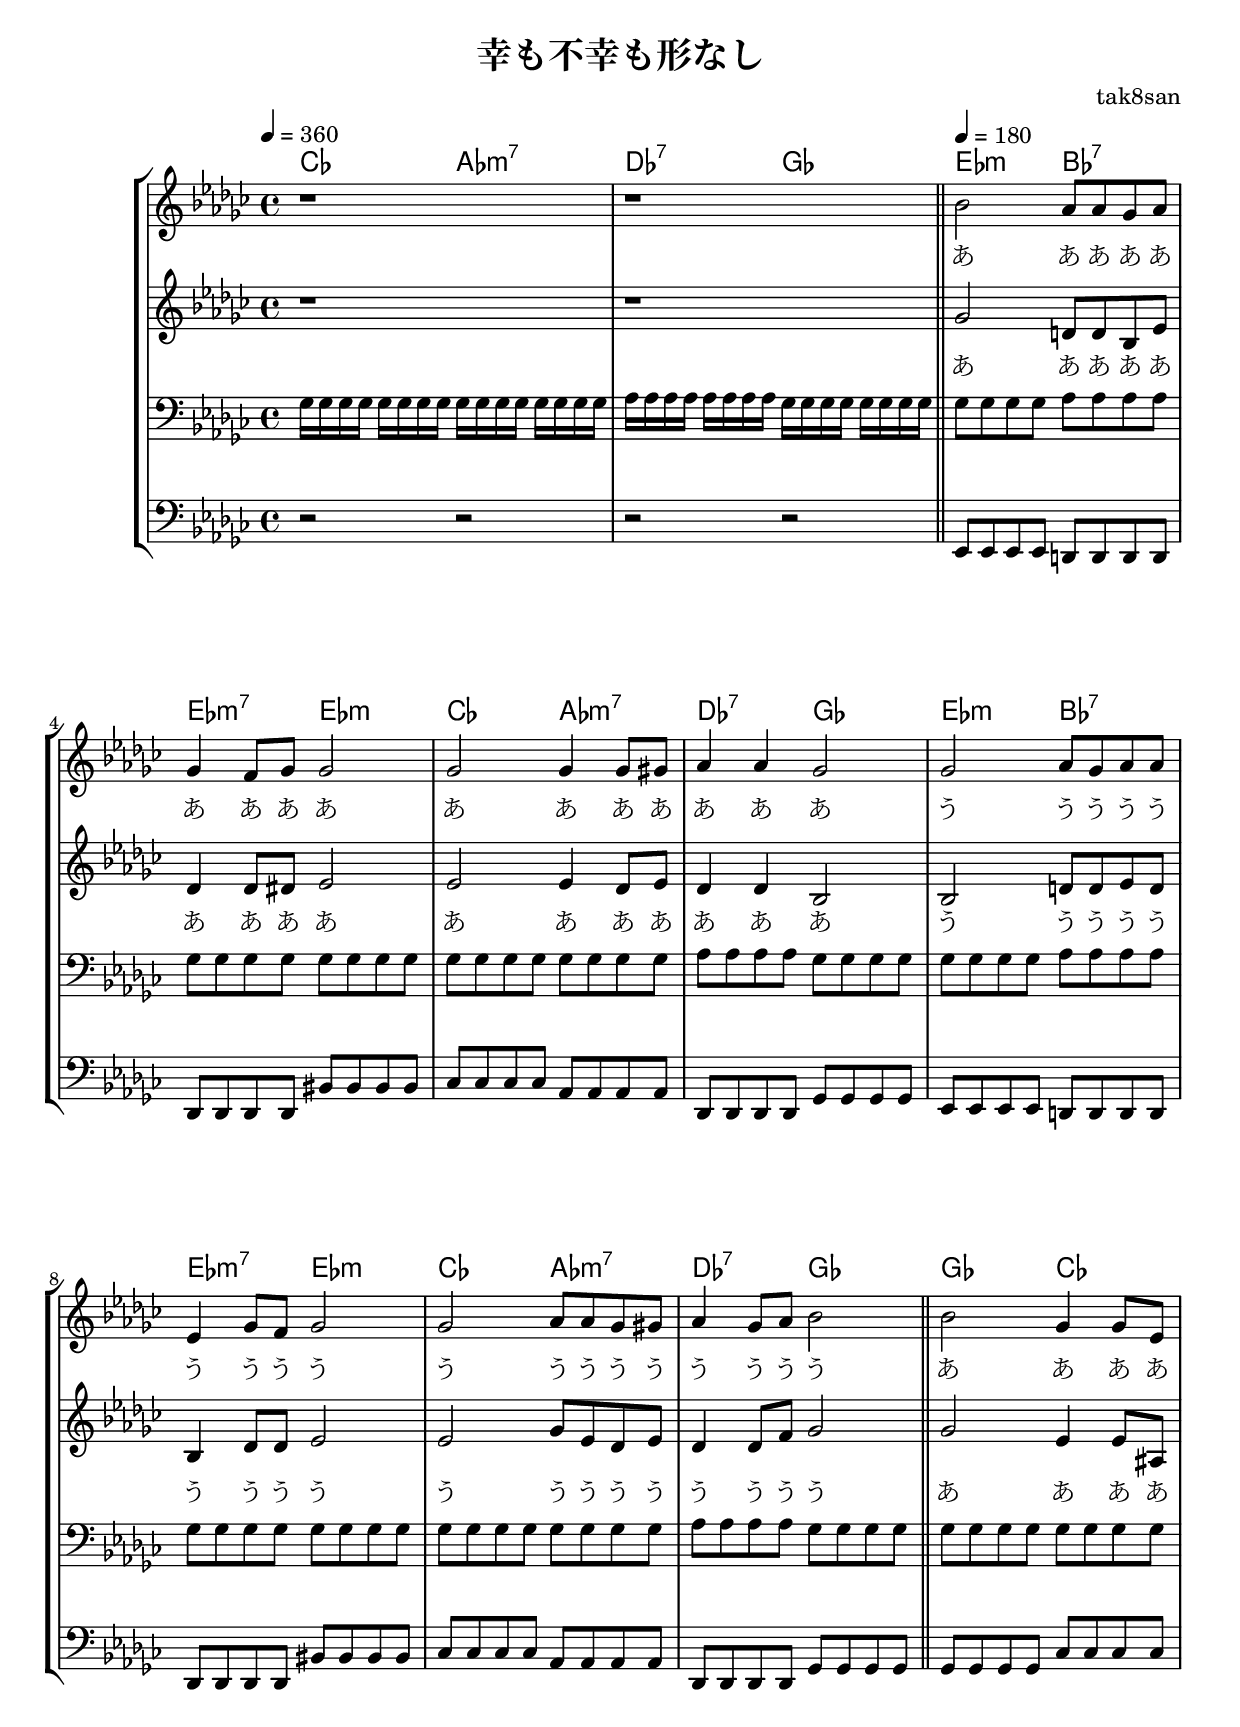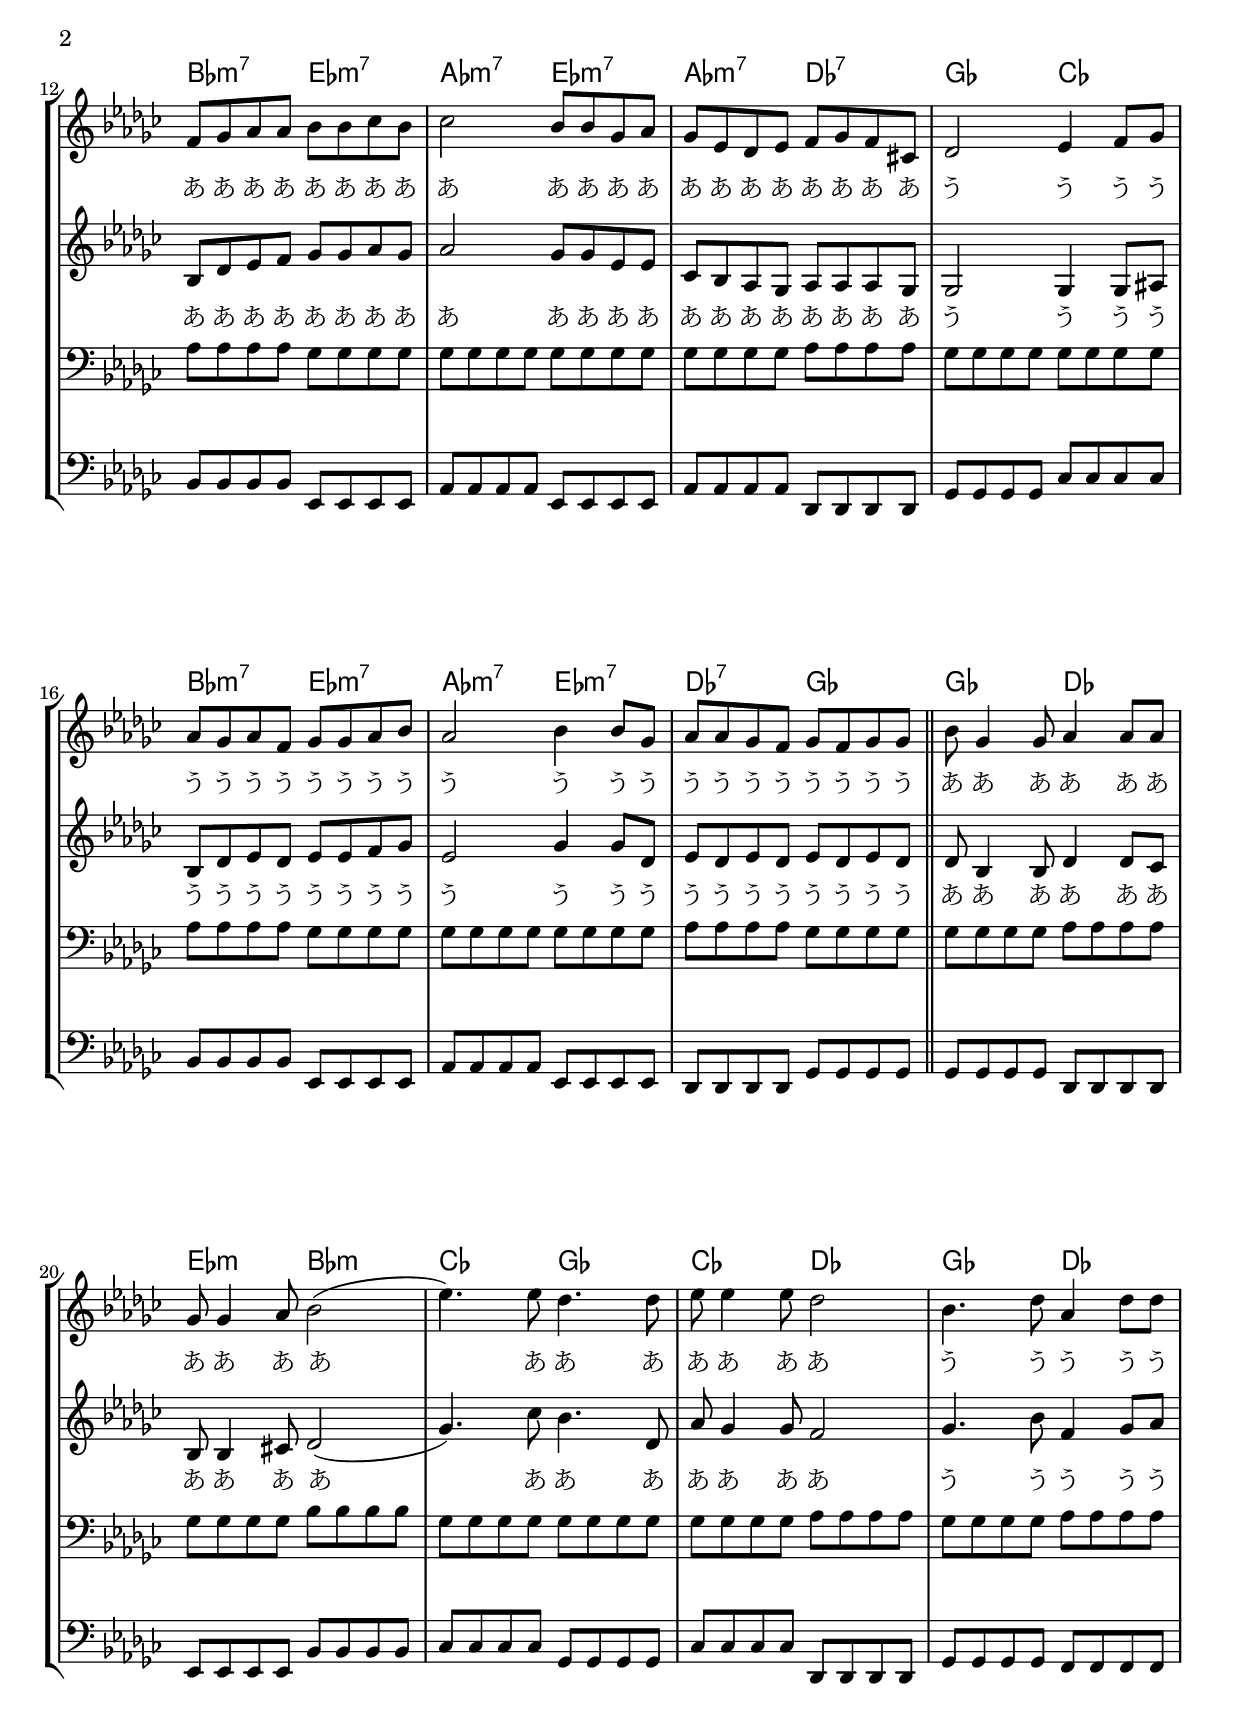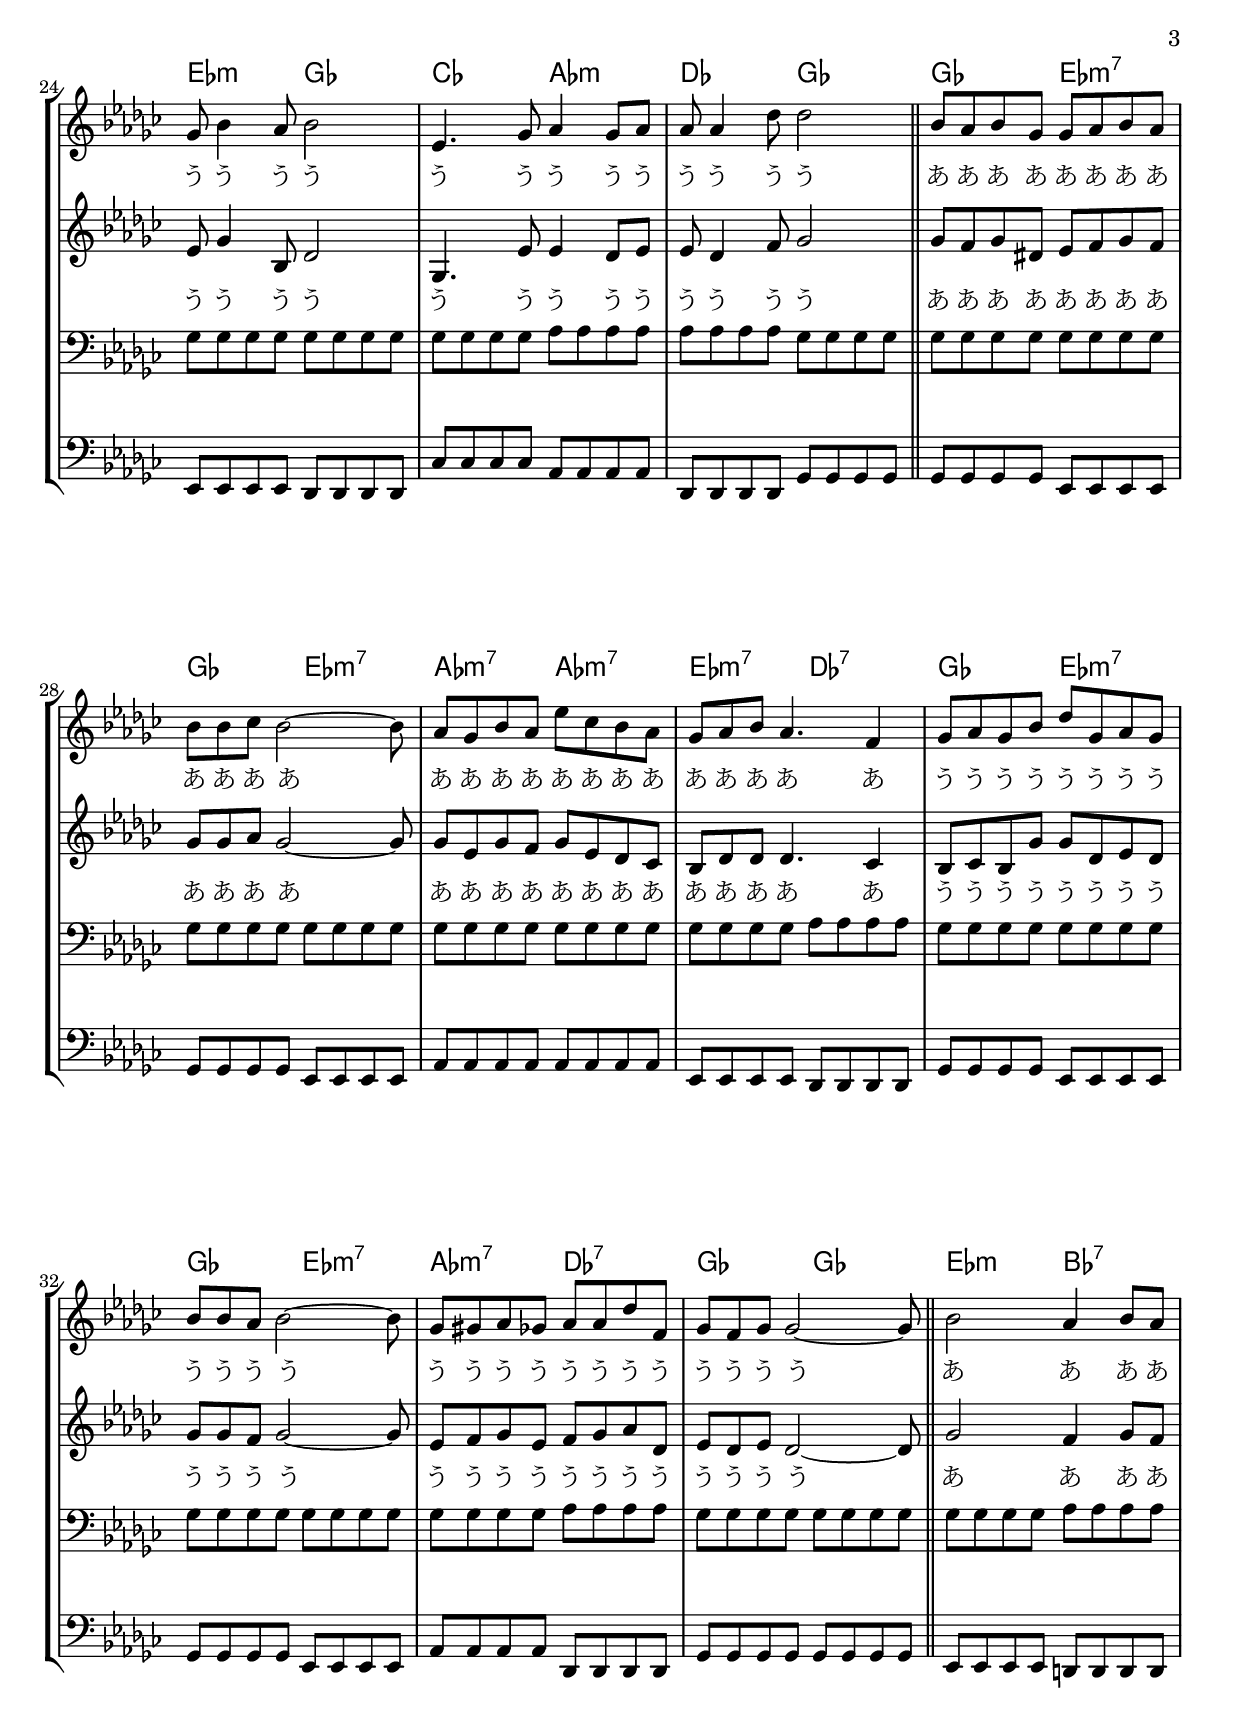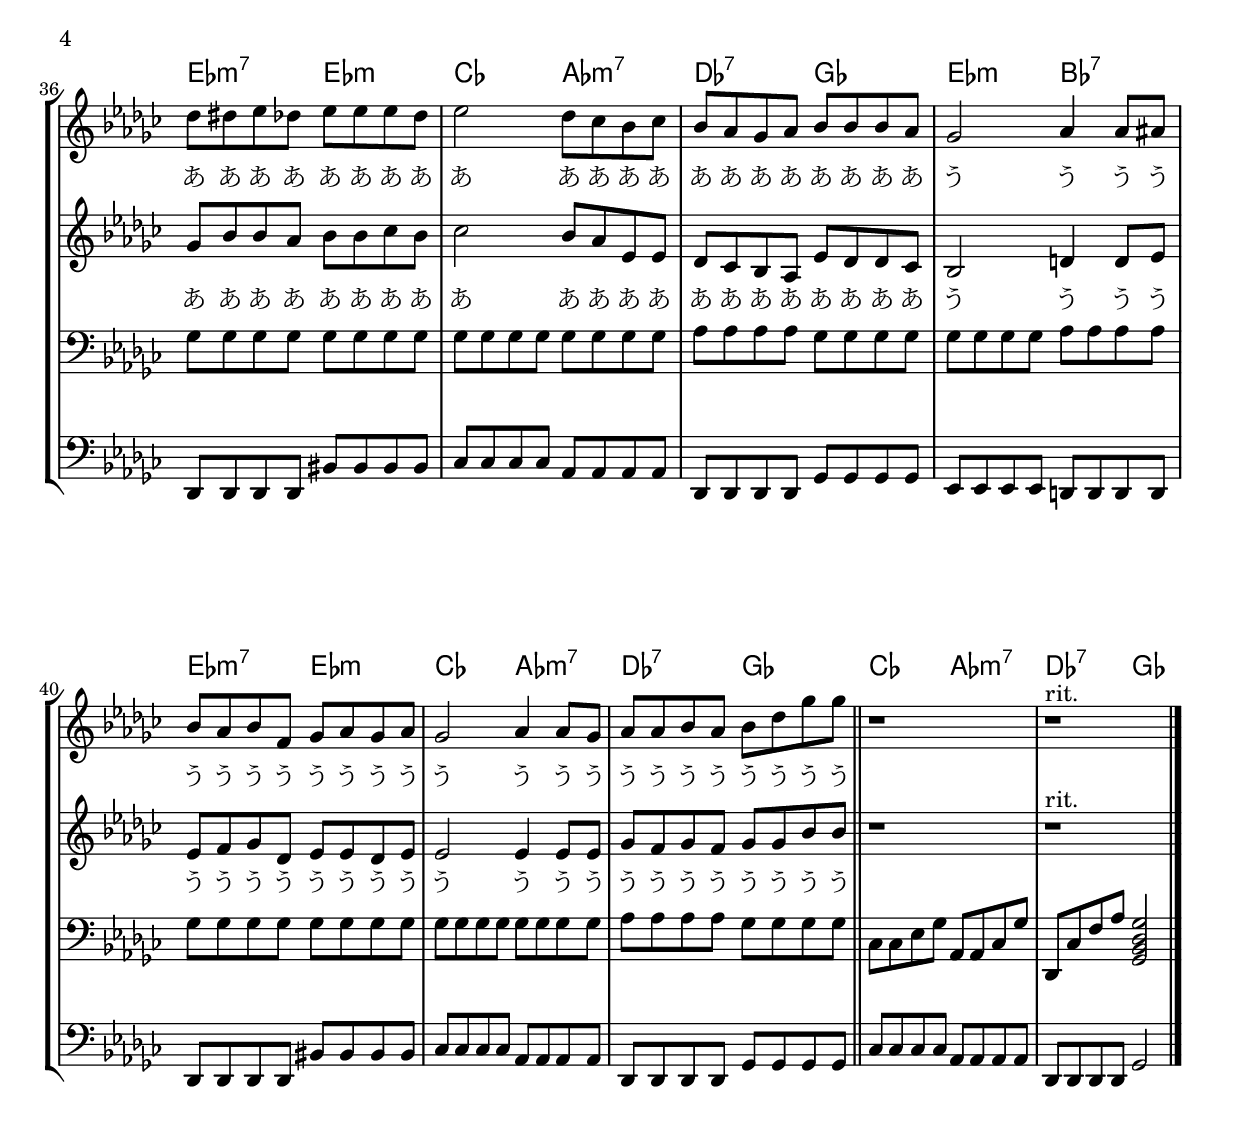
\version "2.12.1"

\header {
	title = \markup {幸も不幸も形なし}
	composer = \markup \center-column {tak8san}
}

harmony = \chordmode {
	ces2 as:min7 des:7 ges 

	es:m bes:7 es:min7 es:m ces as:min7 des:7 ges es:m bes:7 es:min7 es:m ces as:min7 des:7 ges 

	ges ces bes:min7 es:min7 as:min7 es:min7 as:min7 des:7 ges ces bes:min7 es:min7 as:min7 es:min7 des:7 ges 

	ges des es:m bes:m ces ges ces des ges des es:m ges ces as:m des ges 

	ges es:min7 ges es:min7 as:min7 as:min7 es:min7 des:7 ges es:min7 ges es:min7 as:min7 des:7 ges ges 

	es:m bes:7 es:min7 es:m ces as:min7 des:7 ges es:m bes:7 es:min7 es:m ces as:min7 des:7 ges 

	ces as:min7 des:7 ges 
}

melody = {
	\key ges \major
	\tempo 4 = 360
	r1 | r1   
	\set Staff.midiInstrument = #"Glockenspiel"
	\set Staff.midiMinimumVolume = #0.7
	\set Staff.midiMaximumVolume = #0.9
		\tempo 4 = 180
bes'2  as'8  as'8  ges'8  as'8 
	ges'4  f'8  ges'8  ges'2 
	ges'2  ges'4  ges'8  gis'8 
	as'4  as'4  ges'2 
	ges'2  as'8  ges'8  as'8  as'8 
	es'4  ges'8  f'8  ges'2 
	ges'2  as'8  as'8  ges'8  gis'8 
	as'4  ges'8  as'8  bes'2
	\set Staff.midiInstrument = #"Electric Guitar (clean)"
	\set Staff.midiMinimumVolume = #0.7
	\set Staff.midiMaximumVolume = #0.9
	bes'2  ges'4  ges'8  es'8 
	f'8  ges'8  as'8  as'8  bes'8  bes'8  ces''8  bes'8 
	ces''2  bes'8  bes'8  ges'8  as'8 
	ges'8  es'8  des'8  es'8  f'8  ges'8  f'8  cis'8 
	des'2  es'4  f'8  ges'8 
	as'8  ges'8  as'8  f'8  ges'8  ges'8  as'8  bes'8 
	as'2  bes'4  bes'8  ges'8 
	as'8  as'8  ges'8  f'8  ges'8  f'8  ges'8  ges'8
	\set Staff.midiInstrument = #"Rock Organ"
	\set Staff.midiMinimumVolume = #0.7
	\set Staff.midiMaximumVolume = #0.9
	bes'8  ges'4  ges'8  as'4  as'8  as'8 
	ges'8  ges'4  as'8  bes'2 
	(es''4.)  es''8  des''4.  des''8 
	es''8  es''4  es''8  des''2 
	bes'4.  des''8  as'4  des''8  des''8 
	ges'8  bes'4  as'8  bes'2 
	es'4.  ges'8  as'4  ges'8  as'8 
	as'8  as'4  des''8  des''2
	\set Staff.midiInstrument = #"Overdriven Guitar"
	\set Staff.midiMinimumVolume = #0.7
	\set Staff.midiMaximumVolume = #0.9
	bes'8  as'8  bes'8  ges'8  ges'8  as'8  bes'8  as'8 
	bes'8  bes'8  ces''8  bes'2~bes'8 
	as'8  ges'8  bes'8  as'8  es''8  ces''8  bes'8  as'8 
	ges'8  as'8  bes'8  as'4.  f'4 
	ges'8  as'8  ges'8  bes'8  des''8  ges'8  as'8  ges'8 
	bes'8  bes'8  as'8  bes'2~bes'8 
	ges'8  gis'8  as'8  ges'8  as'8  as'8  des''8  f'8 
	ges'8  f'8  ges'8  ges'2~ges'8
	\set Staff.midiInstrument = #"Electric Guitar (clean)"
	\set Staff.midiMinimumVolume = #0.7
	\set Staff.midiMaximumVolume = #0.9
	bes'2  as'4  bes'8  as'8 
	des''8  dis''8  es''8  des''8  es''8  es''8  es''8  des''8 
	es''2  des''8  ces''8  bes'8  ces''8 
	bes'8  as'8  ges'8  as'8  bes'8  bes'8  bes'8  as'8 
	ges'2  as'4  as'8  ais'8 
	bes'8  as'8  bes'8  f'8  ges'8  as'8  ges'8  as'8 
	ges'2  as'4  as'8  ges'8 
	as'8  as'8  bes'8  as'8  bes'8  des''8  ges''8  ges''8
	r1 | r1^"rit." \bar "|."
}

words = \lyricmode {
	
	あ  あ  あ  あ  あ  あ  あ  あ  あ  あ  あ  あ  あ  あ  あ  あ  う  う  う  う  う  う  う  う  う  う  う  う  う  う  う  う  う  う  
	あ  あ  あ  あ  あ  あ  あ  あ  あ  あ  あ  あ  あ  あ  あ  あ  あ  あ  あ  あ  あ  あ  あ  あ  あ  う  う  う  う  う  う  う  う  う  う  う  う  う  う  う  う  う  う  う  う  う  う  う  う  
	あ  あ  あ  あ  あ  あ  あ  あ  あ  あ  あ  あ  あ  あ  あ  あ  あ  う  う  う  う  う  う  う  う  う  う  う  う  う  う  う  う  う  う  
	あ  あ  あ  あ  あ  あ  あ  あ  あ  あ  あ  あ  あ  あ  あ  あ  あ  あ  あ  あ  あ  あ  あ  あ  あ  う  う  う  う  う  う  う  う  う  う  う  う  う  う  う  う  う  う  う  う  う  う  う  う  
	あ  あ  あ  あ  あ  あ  あ  あ  あ  あ  あ  あ  あ  あ  あ  あ  あ  あ  あ  あ  あ  あ  あ  あ  あ  う  う  う  う  う  う  う  う  う  う  う  う  う  う  う  う  う  う  う  う  う  う  う  う  
	
}

secondmelody = {
	\key ges \major
	\tempo 4 = 360
	r1 | r1   
	\set Staff.midiInstrument = #"Glockenspiel"
	\set Staff.midiMinimumVolume = #0.7
	\set Staff.midiMaximumVolume = #0.9
		\tempo 4 = 180
ges'2  d'8  d'8  bes8  es'8 
	des'4  des'8  dis'8  es'2 
	es'2  es'4  des'8  es'8 
	des'4  des'4  bes2 
	bes2  d'8  d'8  es'8  d'8 
	bes4  des'8  des'8  es'2 
	es'2  ges'8  es'8  des'8  es'8 
	des'4  des'8  f'8  ges'2
	\set Staff.midiInstrument = #"Electric Guitar (clean)"
	\set Staff.midiMinimumVolume = #0.7
	\set Staff.midiMaximumVolume = #0.9
	ges'2  es'4  es'8  ais8 
	bes8  des'8  es'8  f'8  ges'8  ges'8  as'8  ges'8 
	as'2  ges'8  ges'8  es'8  es'8 
	ces'8  bes8  as8  ges8  as8  as8  as8  ges8 
	ges2  ges4  ges8  ais8 
	bes8  des'8  es'8  des'8  es'8  es'8  f'8  ges'8 
	es'2  ges'4  ges'8  des'8 
	es'8  des'8  es'8  des'8  es'8  des'8  es'8  des'8
	\set Staff.midiInstrument = #"Rock Organ"
	\set Staff.midiMinimumVolume = #0.7
	\set Staff.midiMaximumVolume = #0.9
	des'8  bes4  bes8  des'4  des'8  ces'8 
	bes8  bes4  cis'8  des'2 
	(ges'4.)  ces''8  bes'4.  des'8 
	as'8  ges'4  ges'8  f'2 
	ges'4.  bes'8  f'4  ges'8  as'8 
	es'8  ges'4  bes8  des'2 
	ges4.  es'8  es'4  des'8  es'8 
	es'8  des'4  f'8  ges'2
	\set Staff.midiInstrument = #"Overdriven Guitar"
	\set Staff.midiMinimumVolume = #0.7
	\set Staff.midiMaximumVolume = #0.9
	ges'8  f'8  ges'8  dis'8  es'8  f'8  ges'8  f'8 
	ges'8  ges'8  as'8  ges'2~ges'8 
	ges'8  es'8  ges'8  f'8  ges'8  es'8  des'8  ces'8 
	bes8  des'8  des'8  des'4.  ces'4 
	bes8  ces'8  bes8  ges'8  ges'8  des'8  es'8  des'8 
	ges'8  ges'8  f'8  ges'2~ges'8 
	es'8  f'8  ges'8  es'8  f'8  ges'8  as'8  des'8 
	es'8  des'8  es'8  des'2~des'8
	\set Staff.midiInstrument = #"Electric Guitar (clean)"
	\set Staff.midiMinimumVolume = #0.7
	\set Staff.midiMaximumVolume = #0.9
	ges'2  f'4  ges'8  f'8 
	ges'8  bes'8  bes'8  as'8  bes'8  bes'8  ces''8  bes'8 
	ces''2  bes'8  as'8  es'8  es'8 
	des'8  ces'8  bes8  as8  es'8  des'8  des'8  ces'8 
	bes2  d'4  d'8  es'8 
	es'8  f'8  ges'8  des'8  es'8  es'8  des'8  es'8 
	es'2  es'4  es'8  es'8 
	ges'8  f'8  ges'8  f'8  ges'8  ges'8  bes'8  bes'8
	r1 | r1^"rit." \bar "|."
}

secondwords = \lyricmode {
	
	あ  あ  あ  あ  あ  あ  あ  あ  あ  あ  あ  あ  あ  あ  あ  あ  う  う  う  う  う  う  う  う  う  う  う  う  う  う  う  う  う  う  
	あ  あ  あ  あ  あ  あ  あ  あ  あ  あ  あ  あ  あ  あ  あ  あ  あ  あ  あ  あ  あ  あ  あ  あ  あ  う  う  う  う  う  う  う  う  う  う  う  う  う  う  う  う  う  う  う  う  う  う  う  う  
	あ  あ  あ  あ  あ  あ  あ  あ  あ  あ  あ  あ  あ  あ  あ  あ  あ  う  う  う  う  う  う  う  う  う  う  う  う  う  う  う  う  う  う  
	あ  あ  あ  あ  あ  あ  あ  あ  あ  あ  あ  あ  あ  あ  あ  あ  あ  あ  あ  あ  あ  あ  あ  あ  あ  う  う  う  う  う  う  う  う  う  う  う  う  う  う  う  う  う  う  う  う  う  う  う  う  
	あ  あ  あ  あ  あ  あ  あ  あ  あ  あ  あ  あ  あ  あ  あ  あ  あ  あ  あ  あ  あ  あ  あ  あ  あ  う  う  う  う  う  う  う  う  う  う  う  う  う  う  う  う  う  う  う  う  う  う  う  う  
	
}

tempochange = {
	\tempo 4 = 360
	r1 | r1 \bar "||"
	\tempo 4 = 180
	r1 | r1 | r1 | r1 | r1 | r1 | r1 | r1 \bar "||"
	\tempo 4 = 180
	r1 | r1 | r1 | r1 | r1 | r1 | r1 | r1 \bar "||"
	\tempo 4 = 180
	r1 | r1 | r1 | r1 | r1 | r1 | r1 | r1 \bar "||"
	\tempo 4 = 180
	r1 | r1 | r1 | r1 | r1 | r1 | r1 | r1 \bar "||"
	\tempo 4 = 180
	r1 | r1 | r1 | r1 | r1 | r1 | r1 | r1 \bar "||"
	\tempo 4 = 180
	r1 | \tempo 4 = 135 r2 \tempo 4 = 120 r2 \bar "|."
}

mainacc = {
	\clef bass
	\set Staff.midiInstrument = #"Vibraphone"
	\set Staff.midiMinimumVolume = #0.3
	\set Staff.midiMaximumVolume = #0.6
	\key ges \major
	\tempo 4 = 360
	ges16 ges16 ges16 ges16 ges16 ges16 ges16 ges16
	ges16 ges16 ges16 ges16 ges16 ges16 ges16 ges16
	as16 as16 as16 as16 as16 as16 as16 as16
	ges16 ges16 ges16 ges16 ges16 ges16 ges16 ges16
	\bar "||"

	\set Staff.midiInstrument = #"Electric Guitar (jazz)"
	\set Staff.midiMinimumVolume = #0.3
	\set Staff.midiMaximumVolume = #0.6
	\tempo 4 = 180
	ges8 ges8 ges8 ges8
	as8 as8 as8 as8
	ges8 ges8 ges8 ges8
	ges8 ges8 ges8 ges8
	ges8 ges8 ges8 ges8
	ges8 ges8 ges8 ges8
	as8 as8 as8 as8
	ges8 ges8 ges8 ges8
	ges8 ges8 ges8 ges8
	as8 as8 as8 as8
	ges8 ges8 ges8 ges8
	ges8 ges8 ges8 ges8
	ges8 ges8 ges8 ges8
	ges8 ges8 ges8 ges8
	as8 as8 as8 as8
	ges8 ges8 ges8 ges8
	\bar "||"

	\set Staff.midiInstrument = #"Electric Guitar (jazz)"
	\set Staff.midiMinimumVolume = #0.3
	\set Staff.midiMaximumVolume = #0.6
	ges8 ges8 ges8 ges8
	ges8 ges8 ges8 ges8
	as8 as8 as8 as8
	ges8 ges8 ges8 ges8
	ges8 ges8 ges8 ges8
	ges8 ges8 ges8 ges8
	ges8 ges8 ges8 ges8
	as8 as8 as8 as8
	ges8 ges8 ges8 ges8
	ges8 ges8 ges8 ges8
	as8 as8 as8 as8
	ges8 ges8 ges8 ges8
	ges8 ges8 ges8 ges8
	ges8 ges8 ges8 ges8
	as8 as8 as8 as8
	ges8 ges8 ges8 ges8
	\bar "||"

	\set Staff.midiInstrument = #"Electric Guitar (jazz)"
	\set Staff.midiMinimumVolume = #0.3
	\set Staff.midiMaximumVolume = #0.6
	ges8 ges8 ges8 ges8
	as8 as8 as8 as8
	ges8 ges8 ges8 ges8
	bes8 bes8 bes8 bes8
	ges8 ges8 ges8 ges8
	ges8 ges8 ges8 ges8
	ges8 ges8 ges8 ges8
	as8 as8 as8 as8
	ges8 ges8 ges8 ges8
	as8 as8 as8 as8
	ges8 ges8 ges8 ges8
	ges8 ges8 ges8 ges8
	ges8 ges8 ges8 ges8
	as8 as8 as8 as8
	as8 as8 as8 as8
	ges8 ges8 ges8 ges8
	\bar "||"

	\set Staff.midiInstrument = #"Electric Guitar (jazz)"
	\set Staff.midiMinimumVolume = #0.3
	\set Staff.midiMaximumVolume = #0.6
	ges8 ges8 ges8 ges8
	ges8 ges8 ges8 ges8
	ges8 ges8 ges8 ges8
	ges8 ges8 ges8 ges8
	ges8 ges8 ges8 ges8
	ges8 ges8 ges8 ges8
	ges8 ges8 ges8 ges8
	as8 as8 as8 as8
	ges8 ges8 ges8 ges8
	ges8 ges8 ges8 ges8
	ges8 ges8 ges8 ges8
	ges8 ges8 ges8 ges8
	ges8 ges8 ges8 ges8
	as8 as8 as8 as8
	ges8 ges8 ges8 ges8
	ges8 ges8 ges8 ges8
	\bar "||"

	\set Staff.midiInstrument = #"Electric Guitar (jazz)"
	\set Staff.midiMinimumVolume = #0.3
	\set Staff.midiMaximumVolume = #0.6
	ges8 ges8 ges8 ges8
	as8 as8 as8 as8
	ges8 ges8 ges8 ges8
	ges8 ges8 ges8 ges8
	ges8 ges8 ges8 ges8
	ges8 ges8 ges8 ges8
	as8 as8 as8 as8
	ges8 ges8 ges8 ges8
	ges8 ges8 ges8 ges8
	as8 as8 as8 as8
	ges8 ges8 ges8 ges8
	ges8 ges8 ges8 ges8
	ges8 ges8 ges8 ges8
	ges8 ges8 ges8 ges8
	as8 as8 as8 as8
	ges8 ges8 ges8 ges8
	\bar "||"

	\set Staff.midiInstrument = #"Electric Guitar (jazz)"
	\set Staff.midiMinimumVolume = #0.3
	\set Staff.midiMaximumVolume = #0.6
	ces8 ces8 es8 ges8
	as,8 as,8 ces8 ges8
	des,8 ces8 f8 as8
	<ges, bes, des ges>2
	\bar "|."
}

subacc = {
	\clef bass
	\set Staff.midiInstrument = #"Acoustic grand"
	\set Staff.midiMinimumVolume = #0.3
	\set Staff.midiMaximumVolume = #0.6
	\key ges \major
	\tempo 4 = 360
	r2
	r2
	r2
	r2
	\bar "||"

	\set Staff.midiInstrument = #"Synth Bass 1"
	\set Staff.midiMinimumVolume = #0.3
	\set Staff.midiMaximumVolume = #0.6
	\tempo 4 = 180
	es,8 es,8 es,8 es,8
	d,8 d,8 d,8 d,8
	des,8 des,8 des,8 des,8
	bis,8 bis,8 bis,8 bis,8
	ces8 ces8 ces8 ces8
	as,8 as,8 as,8 as,8
	des,8 des,8 des,8 des,8
	ges,8 ges,8 ges,8 ges,8
	es,8 es,8 es,8 es,8
	d,8 d,8 d,8 d,8
	des,8 des,8 des,8 des,8
	bis,8 bis,8 bis,8 bis,8
	ces8 ces8 ces8 ces8
	as,8 as,8 as,8 as,8
	des,8 des,8 des,8 des,8
	ges,8 ges,8 ges,8 ges,8
	\bar "||"

	\set Staff.midiInstrument = #"Synth Bass 2"
	\set Staff.midiMinimumVolume = #0.3
	\set Staff.midiMaximumVolume = #0.6
	ges,8 ges,8 ges,8 ges,8
	ces8 ces8 ces8 ces8
	bes,8 bes,8 bes,8 bes,8
	es,8 es,8 es,8 es,8
	as,8 as,8 as,8 as,8
	es,8 es,8 es,8 es,8
	as,8 as,8 as,8 as,8
	des,8 des,8 des,8 des,8
	ges,8 ges,8 ges,8 ges,8
	ces8 ces8 ces8 ces8
	bes,8 bes,8 bes,8 bes,8
	es,8 es,8 es,8 es,8
	as,8 as,8 as,8 as,8
	es,8 es,8 es,8 es,8
	des,8 des,8 des,8 des,8
	ges,8 ges,8 ges,8 ges,8
	\bar "||"

	\set Staff.midiInstrument = #"Synth Bass 1"
	\set Staff.midiMinimumVolume = #0.3
	\set Staff.midiMaximumVolume = #0.6
	ges,8 ges,8 ges,8 ges,8
	des,8 des,8 des,8 des,8
	es,8 es,8 es,8 es,8
	bes,8 bes,8 bes,8 bes,8
	ces8 ces8 ces8 ces8
	ges,8 ges,8 ges,8 ges,8
	ces8 ces8 ces8 ces8
	des,8 des,8 des,8 des,8
	ges,8 ges,8 ges,8 ges,8
	f,8 f,8 f,8 f,8
	es,8 es,8 es,8 es,8
	des,8 des,8 des,8 des,8
	ces8 ces8 ces8 ces8
	as,8 as,8 as,8 as,8
	des,8 des,8 des,8 des,8
	ges,8 ges,8 ges,8 ges,8
	\bar "||"

	\set Staff.midiInstrument = #"Synth Bass 2"
	\set Staff.midiMinimumVolume = #0.3
	\set Staff.midiMaximumVolume = #0.6
	ges,8 ges,8 ges,8 ges,8
	es,8 es,8 es,8 es,8
	ges,8 ges,8 ges,8 ges,8
	es,8 es,8 es,8 es,8
	as,8 as,8 as,8 as,8
	as,8 as,8 as,8 as,8
	es,8 es,8 es,8 es,8
	des,8 des,8 des,8 des,8
	ges,8 ges,8 ges,8 ges,8
	es,8 es,8 es,8 es,8
	ges,8 ges,8 ges,8 ges,8
	es,8 es,8 es,8 es,8
	as,8 as,8 as,8 as,8
	des,8 des,8 des,8 des,8
	ges,8 ges,8 ges,8 ges,8
	ges,8 ges,8 ges,8 ges,8
	\bar "||"

	\set Staff.midiInstrument = #"Synth Bass 1"
	\set Staff.midiMinimumVolume = #0.3
	\set Staff.midiMaximumVolume = #0.6
	es,8 es,8 es,8 es,8
	d,8 d,8 d,8 d,8
	des,8 des,8 des,8 des,8
	bis,8 bis,8 bis,8 bis,8
	ces8 ces8 ces8 ces8
	as,8 as,8 as,8 as,8
	des,8 des,8 des,8 des,8
	ges,8 ges,8 ges,8 ges,8
	es,8 es,8 es,8 es,8
	d,8 d,8 d,8 d,8
	des,8 des,8 des,8 des,8
	bis,8 bis,8 bis,8 bis,8
	ces8 ces8 ces8 ces8
	as,8 as,8 as,8 as,8
	des,8 des,8 des,8 des,8
	ges,8 ges,8 ges,8 ges,8
	\bar "||"

	\set Staff.midiInstrument = #"Synth Bass 2"
	\set Staff.midiMinimumVolume = #0.3
	\set Staff.midiMaximumVolume = #0.6
	ces8 ces8 ces8 ces8
	as,8 as,8 as,8 as,8
	des,8 des,8 des,8 des,8
	ges,2
	\bar "|."
}

percA = {
	\drummode {
	cymr4 cymr4 cymr4 cymr4  |cymr4 cymr8 cymr16 cymr16 cymr4 cymr4  \bar "||"
	r4 hh4 hh4 hh4  |hh4 hh4 hh4 hh4  |hh4 hh4 hh4 hh4  |hh4 hh4 hh4 hh4  |r4 hh4 hh4 hh4  |hh4 hh4 hh4 hh4  |hh4 hh4 hh4 hh4  |r1  \bar "||"
	r8 cymr8 cymr8 cymr8 cymr8 cymr8 cymr8 cymr8  |cymr8 cymr8 cymr8 cymr8 cymr8 cymr8 cymr8 cymr8  |cymr8 cymr8 cymr8 cymr8 cymr8 cymr8 cymr8 cymr8  |cymr8 cymr8 cymr8 cymr8 cymr8 cymr8 cymr8 cymr8  |r8 cymr8 cymr8 cymr8 cymr8 cymr8 cymr8 cymr8  |cymr8 cymr8 cymr8 cymr8 cymr8 cymr8 cymr8 cymr8  |cymr8 cymr8 cymr8 cymr8 cymr8 cymr8 cymr8 cymr8  |cymr8 cymr8 cymr4 cymr8 cymr4.  \bar "||"
	r4 hh4 hh4 hh4  |hh4 hh4 hh4 hh4  |hh4 hh4 hh4 hh4  |hh4 hh4 hh4 hh4  |r4 hh4 hh4 hh4  |hh4 hh4 hh4 hh4  |hh4 hh4 hh4 hh4  |r1  \bar "||"
	r8 cymr8 cymr8 cymr8 cymr8 cymr8 cymr8 cymr8  |cymr8 cymr8 cymr8 cymr8 cymr8 cymr8 cymr8 cymr8  |cymr8 cymr8 cymr8 cymr8 cymr8 cymr8 cymr8 cymr8  |cymr8 cymr8 cymr8 cymr8 cymr8 cymr8 cymr8 cymr8  |r8 cymr8 cymr8 cymr8 cymr8 cymr8 cymr8 cymr8  |cymr8 cymr8 cymr8 cymr8 cymr8 cymr8 cymr8 cymr8  |cymr8 cymr8 cymr8 cymr8 cymr8 cymr8 cymr8 cymr8  |cymr8 cymr8 cymr4 cymr8 cymr4.  \bar "||"
	r4 hh4 hh4 hh4  |hh4 hh4 hh4 hh4  |hh4 hh4 hh4 hh4  |hh4 hh4 hh4 hh4  |r4 hh4 hh4 hh4  |hh4 hh4 hh4 hh4  |hh4 hh4 hh4 hh4  |r1  \bar "||"
	cymr4 cymr4 cymr4 cymr4  |cymr4 cymr8 cymr16 cymr16 cymr4 cymr4  \bar "|."
	}
}

percB = {
	\drummode {
	r2 sn2  |r2 sn2  \bar "||"
	r4 sn8 sn4. sn4  |r4 sn8 sn4. sn4  |r4 sn8 sn4. sn4  |r4 sn8 sn4. sn4  |r4 sn8 sn4. sn4  |r4 sn8 sn4. sn4  |r4 sn8 sn4. sn4  |sn16 sn16 sn16 sn16 sn16 sn16 sn16 sn16 sn16 sn16 sn16 sn16 sn16 sn16 sn16 sn16  \bar "||"
	r4 sn8 sn4. sn4  |r4 sn8 sn4. sn4  |r4 sn8 sn4. sn4  |r4 sn8 sn4. sn4  |r4 sn8 sn4. sn4  |r4 sn8 sn4. sn4  |r4 sn8 sn4. sn4  |r8 sn8 sn4 sn8 sn8 sn16 sn16 sn16 sn16  \bar "||"
	r4 sn8 sn4. sn4  |r4 sn8 sn4. sn4  |r4 sn8 sn4. sn4  |r4 sn8 sn4. sn4  |r4 sn8 sn4. sn4  |r4 sn8 sn4. sn4  |r4 sn8 sn4. sn4  |sn16 sn16 sn16 sn16 sn16 sn16 sn16 sn16 sn16 sn16 sn16 sn16 sn16 sn16 sn16 sn16  \bar "||"
	r4 sn8 sn4. sn4  |r4 sn8 sn4. sn4  |r4 sn8 sn4. sn4  |r4 sn8 sn4. sn4  |r4 sn8 sn4. sn4  |r4 sn8 sn4. sn4  |r4 sn8 sn4. sn4  |r8 sn8 sn4 sn8 sn8 sn16 sn16 sn16 sn16  \bar "||"
	r4 sn8 sn4. sn4  |r4 sn8 sn4. sn4  |r4 sn8 sn4. sn4  |r4 sn8 sn4. sn4  |r4 sn8 sn4. sn4  |r4 sn8 sn4. sn4  |r4 sn8 sn4. sn4  |sn16 sn16 sn16 sn16 sn16 sn16 sn16 sn16 sn16 sn16 sn16 sn16 sn16 sn16 sn16 sn16  \bar "||"
	r2 sn2  |r2 sn2  \bar "|."
	}
}

percC = {
	\drummode {
	bd2. r8 bd8  |bd2 r8 bd4.  \bar "||"
	bd4 bd4 bd4 bd4  |bd4 bd4 bd4 bd8 bd8  |bd4 bd4 bd4 bd4  |bd4 bd4 bd4 bd8 bd8  |bd4 bd4 bd4 bd4  |bd4 bd4 bd4 bd8 bd8  |bd4 bd4 bd4 bd4  |bd4 bd4 bd8 bd8 bd8 bd8  \bar "||"
	bd4 bd4 bd4 bd4  |bd4 bd4 bd8 bd8 bd4  |bd4 bd4 bd4 bd4  |bd4 bd4 bd8 bd8 bd4  |bd4 bd4 bd4 bd4  |bd4 bd4 bd8 bd8 bd4  |bd4 bd4 bd4 bd4  |bd4. bd8 bd4 bd8 bd8  \bar "||"
	bd4 bd4 bd4 bd4  |bd4 bd4 bd4 bd8 bd8  |bd4 bd4 bd4 bd4  |bd4 bd4 bd4 bd8 bd8  |bd4 bd4 bd4 bd4  |bd4 bd4 bd4 bd8 bd8  |bd4 bd4 bd4 bd4  |bd4 bd4 bd8 bd8 bd8 bd8  \bar "||"
	bd4 bd4 bd4 bd4  |bd4 bd4 bd8 bd8 bd4  |bd4 bd4 bd4 bd4  |bd4 bd4 bd8 bd8 bd4  |bd4 bd4 bd4 bd4  |bd4 bd4 bd8 bd8 bd4  |bd4 bd4 bd4 bd4  |bd4. bd8 bd4 bd8 bd8  \bar "||"
	bd4 bd4 bd4 bd4  |bd4 bd4 bd4 bd8 bd8  |bd4 bd4 bd4 bd4  |bd4 bd4 bd4 bd8 bd8  |bd4 bd4 bd4 bd4  |bd4 bd4 bd4 bd8 bd8  |bd4 bd4 bd4 bd4  |bd4 bd4 bd8 bd8 bd8 bd8  \bar "||"
	bd2. r8 bd8  |bd2 r8 bd4.  \bar "|."
	}
}

percD = {
	\drummode {
	r1 |r8. tommh8. tommh2 r8  \bar "||"
	r8 hhp4 hhp4 hhp4 hhp8  |r8 hhp4 hhp4 hhp4 hhp8  |r8 hhp4 hhp4 hhp4 hhp8  |r8 hhp4 hhp4 hhp4 hhp8  |r8 hhp4 hhp4 hhp4 hhp8  |r8 hhp4 hhp4 hhp4 hhp8  |r8 hhp4 hhp4 hhp4 hhp8  |r8 hhp4 hhp4 hhp4 hhp8  \bar "||"
	cymc1  |r1 |r1 |r1 |cymc1  |r1 |r1 |r1 \bar "||"
	r8 hhp4 hhp4 hhp4 hhp8  |r8 hhp4 hhp4 hhp4 hhp8  |r8 hhp4 hhp4 hhp4 hhp8  |r8 hhp4 hhp4 hhp4 hhp8  |r8 hhp4 hhp4 hhp4 hhp8  |r8 hhp4 hhp4 hhp4 hhp8  |r8 hhp4 hhp4 hhp4 hhp8  |r8 hhp4 hhp4 hhp4 hhp8  \bar "||"
	cymc1  |r1 |r1 |r1 |cymc1  |r1 |r1 |r1 \bar "||"
	r8 hhp4 hhp4 hhp4 hhp8  |r8 hhp4 hhp4 hhp4 hhp8  |r8 hhp4 hhp4 hhp4 hhp8  |r8 hhp4 hhp4 hhp4 hhp8  |r8 hhp4 hhp4 hhp4 hhp8  |r8 hhp4 hhp4 hhp4 hhp8  |r8 hhp4 hhp4 hhp4 hhp8  |r8 hhp4 hhp4 hhp4 hhp8  \bar "||"
	r1 |r8. tommh8. tommh2 r8  \bar "|."
	}
}

percE = {
	\drummode {
	r1 |r2. toml8 toml8  \bar "||"
	cymc1  |r1 |r1 |r1 |cymc1  |r1 |r1 |r1 \bar "||"
	r1 |r1 |r1 |r1 |r1 |r1 |r1 |r4 r16 hhp8 hhp2 r16  \bar "||"
	cymc1  |r1 |r1 |r1 |cymc1  |r1 |r1 |r1 \bar "||"
	r1 |r1 |r1 |r1 |r1 |r1 |r1 |r4 r16 hhp8 hhp2 r16  \bar "||"
	cymc1  |r1 |r1 |r1 |cymc1  |r1 |r1 |r1 \bar "||"
	r1 |r2. toml8 toml8  \bar "|."
	}
}

percF = {
	\drummode {
	r1 |hho1  \bar "||"
	r1 | r1 | r1 | r1 | r1 | r1 | r1 | r1 \bar "||"
	r1 |r1 |r1 |r1 |r1 |r1 |r1 |r4. hh2 r8  \bar "||"
	r1 | r1 | r1 | r1 | r1 | r1 | r1 | r1 \bar "||"
	r1 |r1 |r1 |r1 |r1 |r1 |r1 |r4. hh2 r8  \bar "||"
	r1 | r1 | r1 | r1 | r1 | r1 | r1 | r1 \bar "||"
	r1 |hho1  \bar "|."
	}
}

\score {
	<<
		\new StaffGroup <<
			\new ChordNames {\harmony}
			\new Voice = "melody" {\melody}
			\new Lyrics \lyricsto "melody" \words
			\new Voice = "secondmelody" {\secondmelody}
			\new Lyrics \lyricsto "secondmelody" \secondwords
			\new Staff = "mainacc" {\mainacc}
			\new Staff = "subacc" {\subacc}
		>>
	>>
	\layout { }
}
